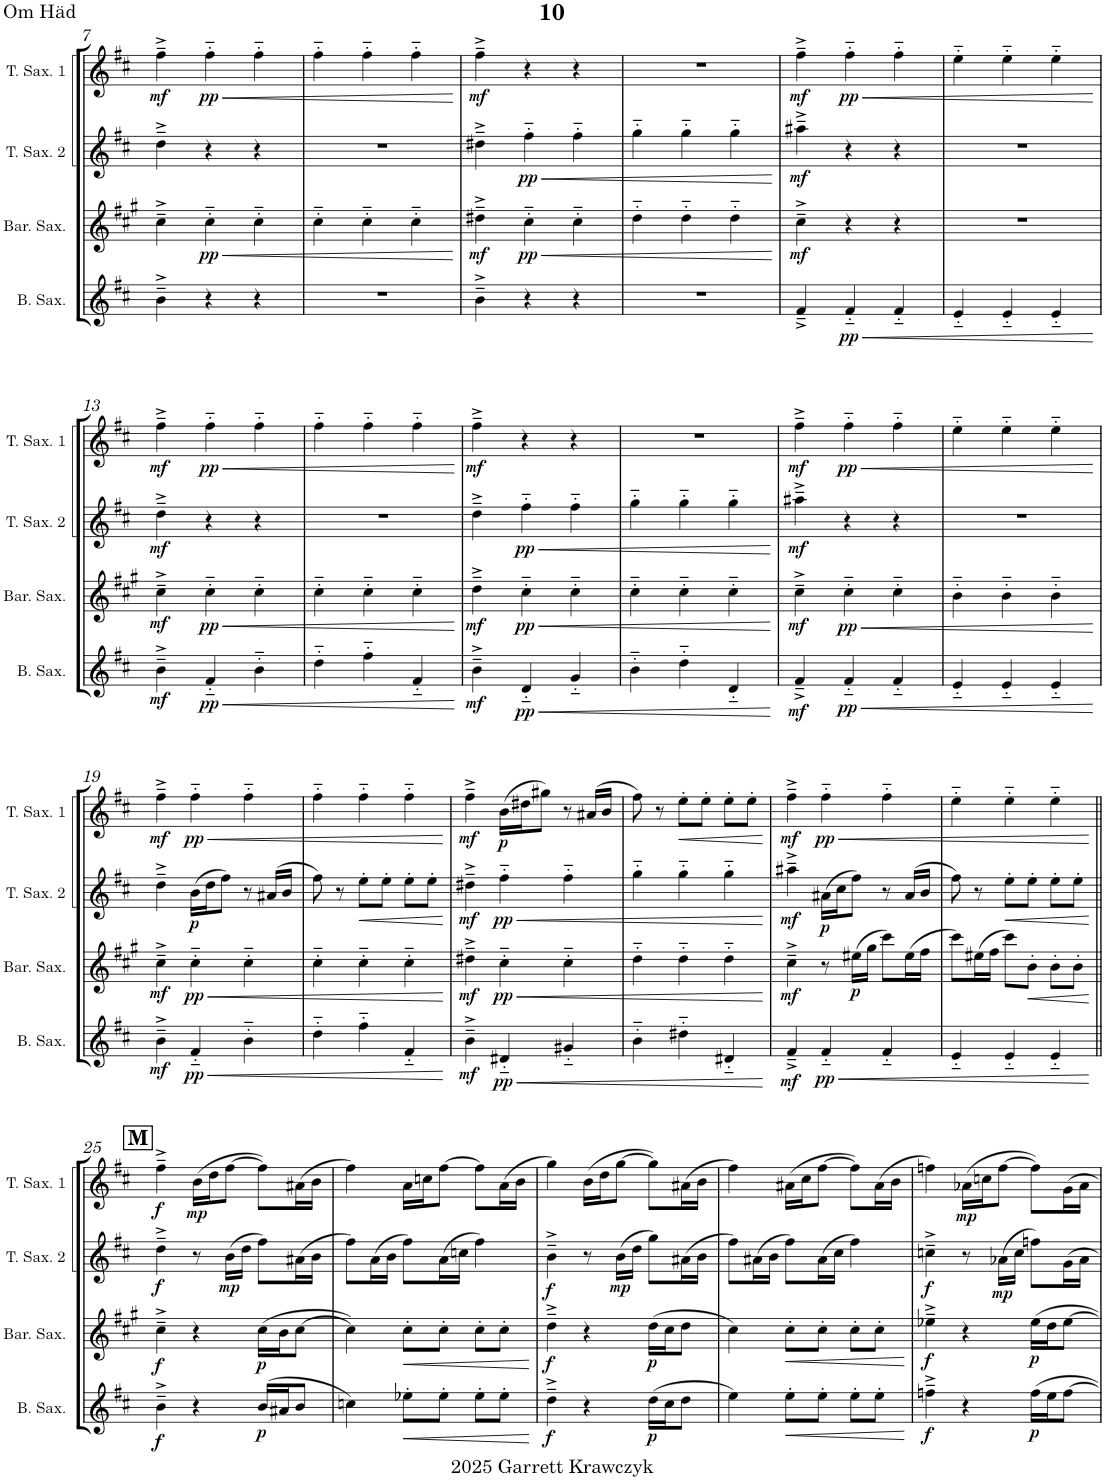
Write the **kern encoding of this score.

**kern	**dynam	**kern	**dynam	**kern	**dynam	**kern	**dynam
*part4	*part4	*part3	*part3	*part2	*part2	*part1	*part1
*staff4	*staff4	*staff3	*staff3	*staff2	*staff2	*staff1	*staff1
*I"Bass Saxophone	*	*I"Baritone Saxophone	*	*I"Tenor Saxophone 2	*	*I"Tenor Saxophone 1	*
*I'B. Sax.	*	*I'Bar. Sax.	*	*I'T. Sax. 2	*	*I'T. Sax. 1	*
!!LO:PB:g=z
*clefG2	*	*clefG2	*	*clefG2	*	*clefG2	*
*Trd15c26	*	*Trd12c21	*	*Trd8c14	*	*Trd8c14	*
*k[f#c#]	*	*k[f#c#g#]	*	*k[f#c#]	*	*k[f#c#]	*
*M3/4	*	*M3/4	*	*M3/4	*	*M3/4	*
=7	=7	=7	=7	=7	=7	=7	=7
!	!	!	!	!	!	!	!LO:DY:b
4b~^\	.	4cc#~^\	.	4dd~^\	.	4ff#~^\	mf
!	!	!	!LO:HP:b	!	!	!	!LO:HP:b
!	!	!	!LO:DY:n=1:b	!	!	!	!LO:DY:n=1:b
4r	.	4cc#'~\	< pp	4r	.	4ff#'~\	< pp
4r	.	4cc#'~\	.	4r	.	4ff#'~\	.
=8	=8	=8	=8	=8	=8	=8	=8
2.r	.	4cc#'~\	.	2.r	.	4ff#'~\	.
.	.	4cc#'~\	.	.	.	4ff#'~\	.
.	.	4cc#'~\	.	.	.	4ff#'~\	.
.	.	.	[	.	.	.	[
=9	=9	=9	=9	=9	=9	=9	=9
!	!	!	!LO:DY:b	!	!	!	!LO:DY:b
4b~^\	.	4dd#X~^\	mf	4dd#X~^\	.	4ff#~^\	mf
!	!	!	!LO:HP:b	!	!LO:HP:b	!	!
!	!	!	!LO:DY:n=1:b	!	!LO:DY:n=1:b	!	!
4r	.	4cc#'~\	< pp	4ff#'~\	< pp	4r	.
4r	.	4cc#'~\	.	4ff#'~\	.	4r	.
=10	=10	=10	=10	=10	=10	=10	=10
2.r	.	4dd'~\	.	4gg'~\	.	2.r	.
.	.	4dd'~\	.	4gg'~\	.	.	.
.	.	4dd'~\	.	4gg'~\	.	.	.
.	.	.	[	.	[	.	.
=11	=11	=11	=11	=11	=11	=11	=11
!	!	!	!LO:DY:b	!	!LO:DY:b	!	!LO:DY:b
4f#~^/	.	4cc#~^\	mf	4aa#X~^\	mf	4ff#~^\	mf
!	!LO:HP:b	!	!	!	!	!	!LO:HP:b
!	!LO:DY:n=1:b	!	!	!	!	!	!LO:DY:n=1:b
4f#'~/	< pp	4r	.	4r	.	4ff#'~\	< pp
4f#'~/	.	4r	.	4r	.	4ff#'~\	.
=12	=12	=12	=12	=12	=12	=12	=12
4e'~/	.	2.r	.	2.r	.	4ee'~\	.
4e'~/	.	.	.	.	.	4ee'~\	.
4e'~/	.	.	.	.	.	4ee'~\	.
.	[	.	.	.	.	.	[
!!LO:LB:g=z
=13	=13	=13	=13	=13	=13	=13	=13
!	!LO:DY:b	!	!LO:DY:b	!	!LO:DY:b	!	!LO:DY:b
4b~^\	mf	4cc#~^\	mf	4dd~^\	mf	4ff#~^\	mf
!	!LO:HP:b	!	!LO:HP:b	!	!	!	!LO:HP:b
!	!LO:DY:n=1:b	!	!LO:DY:n=1:b	!	!	!	!LO:DY:n=1:b
4f#'~/	< pp	4cc#'~\	< pp	4r	.	4ff#'~\	< pp
4b'~\	.	4cc#'~\	.	4r	.	4ff#'~\	.
=14	=14	=14	=14	=14	=14	=14	=14
4dd'~\	.	4cc#'~\	.	2.r	.	4ff#'~\	.
4ff#'~\	.	4cc#'~\	.	.	.	4ff#'~\	.
4f#'~/	.	4cc#'~\	.	.	.	4ff#'~\	.
.	[	.	[	.	.	.	[
=15	=15	=15	=15	=15	=15	=15	=15
!	!LO:DY:b	!	!LO:DY:b	!	!	!	!LO:DY:b
4b~^\	mf	4dd~^\	mf	4dd~^\	.	4ff#~^\	mf
!	!LO:HP:b	!	!LO:HP:b	!	!LO:HP:b	!	!
!	!LO:DY:n=1:b	!	!LO:DY:n=1:b	!	!LO:DY:n=1:b	!	!
4d'~/	< pp	4cc#'~\	< pp	4ff#'~\	< pp	4r	.
4g'~/	.	4cc#'~\	.	4ff#'~\	.	4r	.
=16	=16	=16	=16	=16	=16	=16	=16
4b'~\	.	4cc#'~\	.	4gg'~\	.	2.r	.
4dd'~\	.	4cc#'~\	.	4gg'~\	.	.	.
4d'~/	.	4cc#'~\	.	4gg'~\	.	.	.
.	[	.	[	.	[	.	.
=17	=17	=17	=17	=17	=17	=17	=17
!	!LO:DY:b	!	!LO:DY:b	!	!LO:DY:b	!	!LO:DY:b
4f#~^/	mf	4cc#~^\	mf	4aa#X~^\	mf	4ff#~^\	mf
!	!LO:HP:b	!	!LO:HP:b	!	!	!	!LO:HP:b
!	!LO:DY:n=1:b	!	!LO:DY:n=1:b	!	!	!	!LO:DY:n=1:b
4f#'~/	< pp	4cc#'~\	< pp	4r	.	4ff#'~\	< pp
4f#'~/	.	4cc#'~\	.	4r	.	4ff#'~\	.
=18	=18	=18	=18	=18	=18	=18	=18
4e'~/	.	4b'~\	.	2.r	.	4ee'~\	.
4e'~/	.	4b'~\	.	.	.	4ee'~\	.
4e'~/	.	4b'~\	.	.	.	4ee'~\	.
.	[	.	[	.	.	.	[
!!LO:LB:g=z
=19	=19	=19	=19	=19	=19	=19	=19
!	!LO:DY:b	!	!LO:DY:b	!	!	!	!LO:DY:b
4b~^\	mf	4cc#~^\	mf	4dd~^\	.	4ff#~^\	mf
!	!LO:HP:b	!	!LO:HP:b	!	!	!	!LO:HP:b
!	!LO:DY:n=1:b	!	!LO:DY:n=1:b	!	!LO:DY:b	!	!LO:DY:n=1:b
4f#'~/	< pp	4cc#'~\	< pp	(16b\LL	p	4ff#'~\	< pp
.	.	.	.	16dd\J	.	.	.
.	.	.	.	8ff#\J)	.	.	.
4b'~\	.	4cc#'~\	.	8r	.	4ff#'~\	.
.	.	.	.	(16a#X/LL	.	.	.
.	.	.	.	16b/JJ	.	.	.
=20	=20	=20	=20	=20	=20	=20	=20
4dd'~\	.	4cc#'~\	.	8ff#\)	.	4ff#'~\	.
.	.	.	.	8r	.	.	.
!	!	!	!	!	!LO:HP:b	!	!
4ff#'~\	.	4cc#'~\	.	8ee'\L	<	4ff#'~\	.
.	.	.	.	8ee'\J	.	.	.
4f#'~/	.	4cc#'~\	.	8ee'\L	.	4ff#'~\	.
.	.	.	.	8ee'\J	.	.	.
.	[	.	[	.	[	.	[
=21	=21	=21	=21	=21	=21	=21	=21
!	!LO:DY:b	!	!LO:DY:b	!	!LO:DY:b	!	!LO:DY:b
4b~^\	mf	4dd#X~^\	mf	4dd#X~^\	mf	4ff#~^\	mf
!	!LO:HP:b	!	!LO:HP:b	!	!LO:HP:b	!	!
!	!LO:DY:n=1:b	!	!LO:DY:n=1:b	!	!LO:DY:n=1:b	!	!LO:DY:b
4d#X'~/	< pp	4cc#'~\	< pp	4ff#'~\	< pp	(16b\LL	p
.	.	.	.	.	.	16dd#X\J	.
.	.	.	.	.	.	8gg#X\J)	.
4g#X'~/	.	4cc#'~\	.	4ff#'~\	.	8r	.
.	.	.	.	.	.	(16a#X/LL	.
.	.	.	.	.	.	16b/JJ	.
=22	=22	=22	=22	=22	=22	=22	=22
4b'~\	.	4dd'~\	.	4gg'~\	.	8ff#\)	.
.	.	.	.	.	.	8r	.
!	!	!	!	!	!	!	!LO:HP:b
4dd#X'~\	.	4dd'~\	.	4gg'~\	.	8ee'\L	<
.	.	.	.	.	.	8ee'\J	.
4d#X'~/	.	4dd'~\	.	4gg'~\	.	8ee'\L	.
.	.	.	.	.	.	8ee'\J	.
.	[	.	[	.	[	.	[
=23	=23	=23	=23	=23	=23	=23	=23
!	!LO:DY:b	!	!LO:DY:b	!	!LO:DY:b	!	!LO:DY:b
4f#~^/	mf	4cc#~^\	mf	4aa#X~^\	mf	4ff#~^\	mf
!	!LO:HP:b	!	!	!	!	!	!LO:HP:b
!	!LO:DY:n=1:b	!	!	!	!LO:DY:b	!	!LO:DY:n=1:b
4f#'~/	< pp	8r	.	(16a#X\LL	p	4ff#'~\	< pp
.	.	.	.	16cc#\J	.	.	.
!	!	!	!LO:DY:b	!	!	!	!
.	.	(16ee#X\LL	p	8ff#\J)	.	.	.
.	.	16gg#\JJ	.	.	.	.	.
4f#'~/	.	8ccc#\L)	.	8r	.	4ff#'~\	.
.	.	(16ee#\L	.	(16a#/LL	.	.	.
.	.	16ff#\JJ	.	16b/JJ	.	.	.
=24	=24	=24	=24	=24	=24	=24	=24
4e'~/	.	8ccc#\L)	.	8ff#\)	.	4ee'~\	.
.	.	(16ee#X\L	.	8r	.	.	.
.	.	16ff#\JJ	.	.	.	.	.
!	!	!	!	!	!LO:HP:b	!	!
4e'~/	.	8ccc#\L)	.	8ee'\L	<	4ee'~\	.
!	!	!	!LO:HP:b	!	!	!	!
.	.	8b'\J	<	8ee'\J	.	.	.
4e'~/	.	8b'\L	.	8ee'\L	.	4ee'~\	.
.	.	8b'\J	.	8ee'\J	.	.	.
.	[	.	[	.	[	.	[
!!LO:LB:g=z
=25||	=25||	=25||	=25||	=25||	=25||	=25||	=25||
!	!LO:DY:b	!	!LO:DY:b	!	!LO:DY:b	!	!LO:DY:b
4b~^\	f	4cc#~^\	f	4dd~^\	f	4ff#~^\	f
!	!	!	!	!	!	!	!LO:DY:b
4r	.	4r	.	8r	.	(16b\LL	mp
.	.	.	.	.	.	16dd\J	.
!	!	!	!	!	!LO:DY:b	!	!
.	.	.	.	(16b\LL	mp	[8ff#\J	.
.	.	.	.	16dd\JJ	.	.	.
!	!LO:DY:b	!	!LO:DY:b	!	!	!	!
(16b/LL	p	(16cc#\LL	p	8ff#\L)	.	8ff#\L])	.
16a#X/J	.	16b\J	.	.	.	.	.
8b/J	.	[8cc#\J	.	(16a#X\L	.	(16a#X\L	.
.	.	.	.	16b\JJ	.	16b\JJ	.
=26	=26	=26	=26	=26	=26	=26	=26
4ccn\)	.	4cc#\])	.	8ff#\L)	.	4ff#\)	.
.	.	.	.	(16a\L	.	.	.
.	.	.	.	16b\JJ	.	.	.
!	!LO:HP:b	!	!LO:HP:b	!	!	!	!
8ee-X'\L	<	8cc#'\L	<	8ff#\L)	.	16a\LL	.
.	.	.	.	.	.	16ccn\J	.
8ee-'\J	.	8cc#'\J	.	(16a\L	.	[8ff#\J	.
.	.	.	.	16ccn\JJ	.	.	.
8ee-'\L	.	8cc#'\L	.	4ff#\)	.	8ff#\L]	.
8ee-'\J	.	8cc#'\J	.	.	.	(16a\L	.
.	.	.	.	.	.	16b\JJ	.
.	[	.	[	.	.	.	.
=27	=27	=27	=27	=27	=27	=27	=27
!	!LO:DY:b	!	!LO:DY:b	!	!LO:DY:b	!	!
4dd~^\	f	4dd~^\	f	4b~^\	f	4gg\)	.
4r	.	4r	.	8r	.	(16b\LL	.
.	.	.	.	.	.	16dd\J	.
!	!	!	!	!	!LO:DY:b	!	!
.	.	.	.	(16b\LL	mp	[8gg\J	.
.	.	.	.	16dd\JJ	.	.	.
!	!LO:DY:b	!	!LO:DY:b	!	!	!	!
(16dd\LL	p	(16dd\LL	p	8gg\L)	.	8gg\L])	.
16cc#\J	.	16cc#\J	.	.	.	.	.
8dd\J	.	8dd\J	.	(16a#X\L	.	(16a#X\L	.
.	.	.	.	16b\JJ	.	16b\JJ	.
=28	=28	=28	=28	=28	=28	=28	=28
4ee\)	.	4cc#\)	.	8ff#\L)	.	4ff#\)	.
.	.	.	.	(16a#X\L	.	.	.
.	.	.	.	16b\JJ	.	.	.
!	!LO:HP:b	!	!LO:HP:b	!	!	!	!
8ee'\L	<	8cc#'\L	<	8ff#\L)	.	(16a#X\LL	.
.	.	.	.	.	.	16cc#\J	.
8ee'\J	.	8cc#'\J	.	(16a#\L	.	[8ff#\J	.
.	.	.	.	16cc#\JJ	.	.	.
8ee'\L	.	8cc#'\L	.	4ff#\)	.	8ff#\L])	.
8ee'\J	.	8cc#'\J	.	.	.	(16a#\L	.
.	.	.	.	.	.	16b\JJ	.
.	[	.	[	.	.	.	.
=29	=29	=29	=29	=29	=29	=29	=29
!	!LO:DY:b	!	!LO:DY:b	!	!LO:DY:b	!	!
4ffn~^\	f	4ee-X~^\	f	4ccn~^\	f	4ffn\)	.
!	!	!	!	!	!	!	!LO:DY:b
4r	.	4r	.	8r	.	(16a-X\LL	mp
.	.	.	.	.	.	16ccn\J	.
!	!	!	!	!	!LO:DY:b	!	!
.	.	.	.	(16a-X\LL	mp	[8ff\J	.
.	.	.	.	16cc\JJ	.	.	.
!	!LO:DY:b	!	!LO:DY:b	!	!	!	!
16ff\LL	p	16ee-\LL	p	8ffn\L)	.	8ff\L])	.
16ee\J	.	16dd\J	.	.	.	.	.
[8ff\J	.	[8ee-\J	.	16g\L	.	16g\L	.
.	.	.	.	16a-\JJ	.	16a-\JJ	.
=	=	=	=	=	=	=	=
*-	*-	*-	*-	*-	*-	*-	*-
